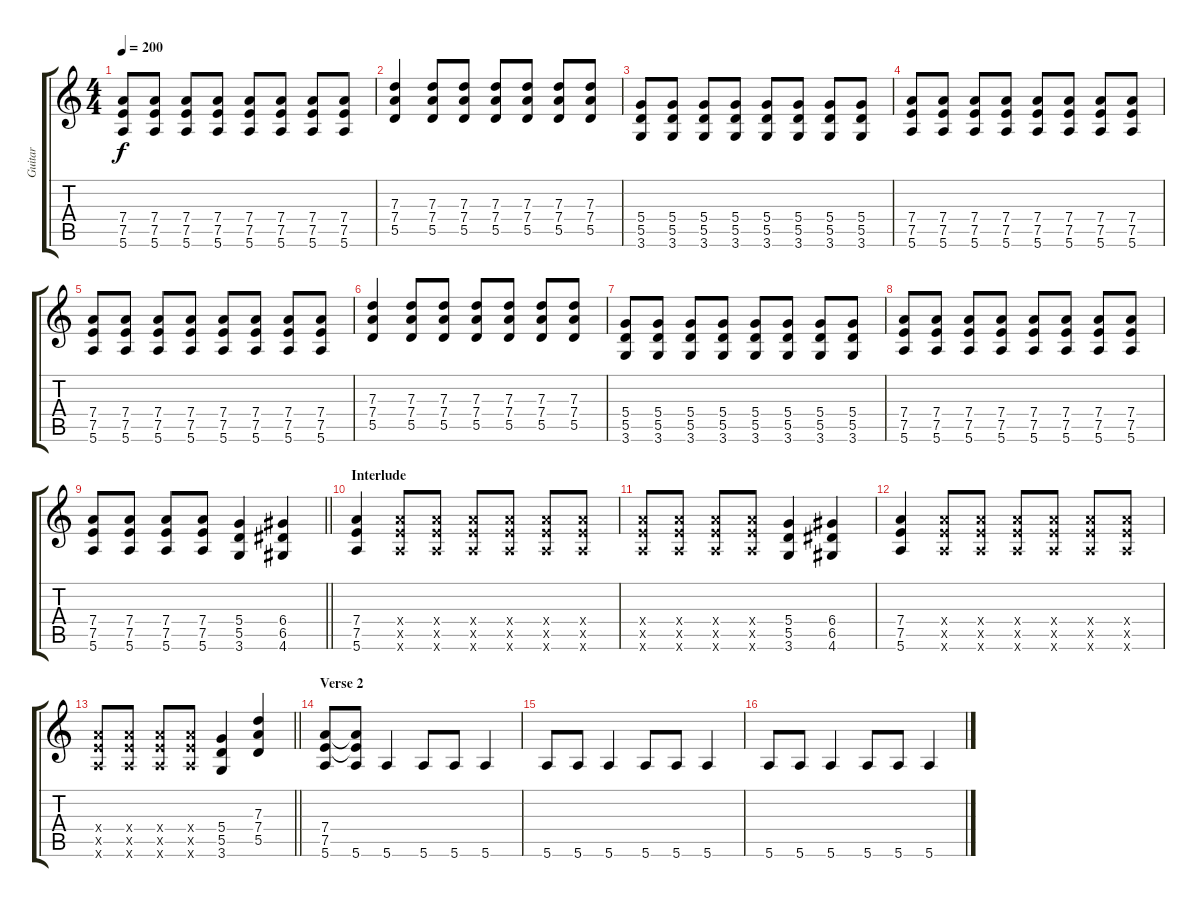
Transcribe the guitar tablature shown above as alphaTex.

\track ("Guitar" "Guitar") {instrument distortionguitar}
\staff {score tabs}
\tuning (E4 B3 G3 D3 A2 E2) {hide}
\ts (4 4)
\tempo 200
\clef g2
\ks c
(7.4 7.5 5.6).8{dy f} (7.4 7.5 5.6).8 (7.4 7.5 5.6).8 (7.4 7.5 5.6).8 (7.4 7.5 5.6).8 (7.4 7.5 5.6).8 (7.4 7.5 5.6).8 (7.4 7.5 5.6).8 |
(7.3 7.4 5.5).4 (7.3 7.4 5.5).8 (7.3 7.4 5.5).8 (7.3 7.4 5.5).8 (7.3 7.4 5.5).8 (7.3 7.4 5.5).8 (7.3 7.4 5.5).8 |
(5.4 5.5 3.6).8 (5.4 5.5 3.6).8 (5.4 5.5 3.6).8 (5.4 5.5 3.6).8 (5.4 5.5 3.6).8 (5.4 5.5 3.6).8 (5.4 5.5 3.6).8 (5.4 5.5 3.6).8 |
(7.4 7.5 5.6).8 (7.4 7.5 5.6).8 (7.4 7.5 5.6).8 (7.4 7.5 5.6).8 (7.4 7.5 5.6).8 (7.4 7.5 5.6).8 (7.4 7.5 5.6).8 (7.4 7.5 5.6).8 |
(7.4 7.5 5.6).8 (7.4 7.5 5.6).8 (7.4 7.5 5.6).8 (7.4 7.5 5.6).8 (7.4 7.5 5.6).8 (7.4 7.5 5.6).8 (7.4 7.5 5.6).8 (7.4 7.5 5.6).8 |
(7.3 7.4 5.5).4 (7.3 7.4 5.5).8 (7.3 7.4 5.5).8 (7.3 7.4 5.5).8 (7.3 7.4 5.5).8 (7.3 7.4 5.5).8 (7.3 7.4 5.5).8 |
(5.4 5.5 3.6).8 (5.4 5.5 3.6).8 (5.4 5.5 3.6).8 (5.4 5.5 3.6).8 (5.4 5.5 3.6).8 (5.4 5.5 3.6).8 (5.4 5.5 3.6).8 (5.4 5.5 3.6).8 |
(7.4 7.5 5.6).8 (7.4 7.5 5.6).8 (7.4 7.5 5.6).8 (7.4 7.5 5.6).8 (7.4 7.5 5.6).8 (7.4 7.5 5.6).8 (7.4 7.5 5.6).8 (7.4 7.5 5.6).8 |
\barLineRight lightlight
(7.4 7.5 5.6).8 (7.4 7.5 5.6).8 (7.4 7.5 5.6).8 (7.4 7.5 5.6).8 (5.4 5.5 3.6).4 (6.4 6.5 4.6).4 |
\section ("" "Interlude")
(7.4 7.5 5.6).4 (7.4{x} 7.5{x} 5.6{x}).8 (7.4{x} 7.5{x} 5.6{x}).8 (7.4{x} 7.5{x} 5.6{x}).8 (7.4{x} 7.5{x} 5.6{x}).8 (7.4{x} 7.5{x} 5.6{x}).8 (7.4{x} 7.5{x} 5.6{x}).8 |
(7.4{x} 7.5{x} 5.6{x}).8 (7.4{x} 7.5{x} 5.6{x}).8 (7.4{x} 7.5{x} 5.6{x}).8 (7.4{x} 7.5{x} 5.6{x}).8 (5.4 5.5 3.6).4 (6.4 6.5 4.6).4 |
(7.4 7.5 5.6).4 (7.4{x} 7.5{x} 5.6{x}).8 (7.4{x} 7.5{x} 5.6{x}).8 (7.4{x} 7.5{x} 5.6{x}).8 (7.4{x} 7.5{x} 5.6{x}).8 (7.4{x} 7.5{x} 5.6{x}).8 (7.4{x} 7.5{x} 5.6{x}).8 |
\barLineRight lightlight
(7.4{x} 7.5{x} 5.6{x}).8 (7.4{x} 7.5{x} 5.6{x}).8 (7.4{x} 7.5{x} 5.6{x}).8 (7.4{x} 7.5{x} 5.6{x}).8 (5.4 5.5 3.6).4 (7.3 7.4 5.5).4 |
\section ("" "Verse 2")
(7.4 7.5 5.6).8 (7.4{t} 7.5{t} 5.6).8 5.6.4 5.6.8 5.6.8 5.6.4 |
5.6.8 5.6.8 5.6.4 5.6.8 5.6.8 5.6.4 |
5.6.8 5.6.8 5.6.4 5.6.8 5.6.8 5.6.4
